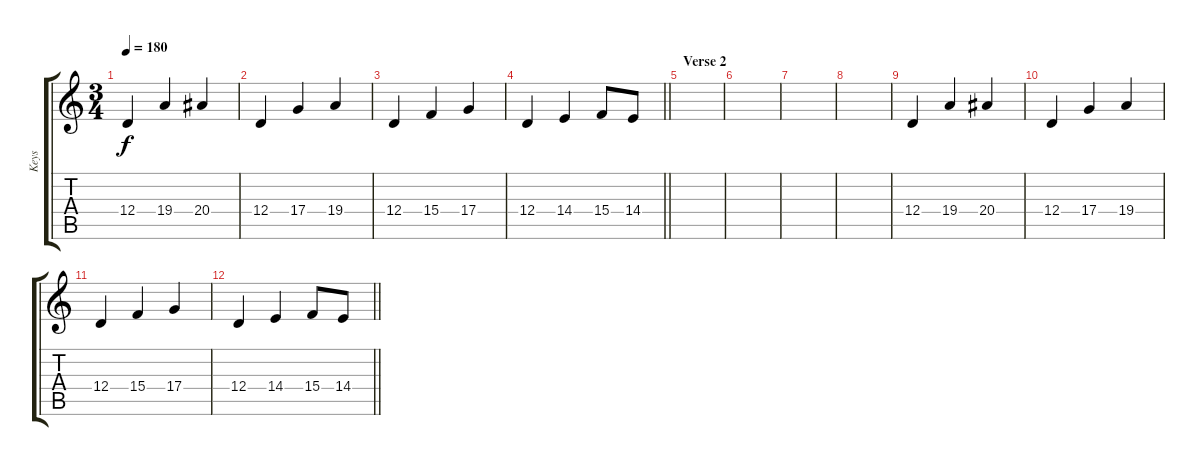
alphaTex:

\track ("Keys" "Keys") {instrument lead2sawtooth}
\staff {score tabs}
\tuning (E4 B3 G3 D3 A2 E2) {hide}
\ts (3 4)
\tempo 180
\clef g2
\ks c
12.4.4{dy f} 19.4.4 20.4.4 |
12.4.4 17.4.4 19.4.4 |
12.4.4 15.4.4 17.4.4 |
\barLineRight lightlight
12.4.4 14.4.4 15.4.8 14.4.8 |
\section ("" "Verse 2")
|
|
|
|
12.4.4 19.4.4 20.4.4 |
12.4.4 17.4.4 19.4.4 |
12.4.4 15.4.4 17.4.4 |
\barLineRight lightlight
12.4.4 14.4.4 15.4.8 14.4.8
